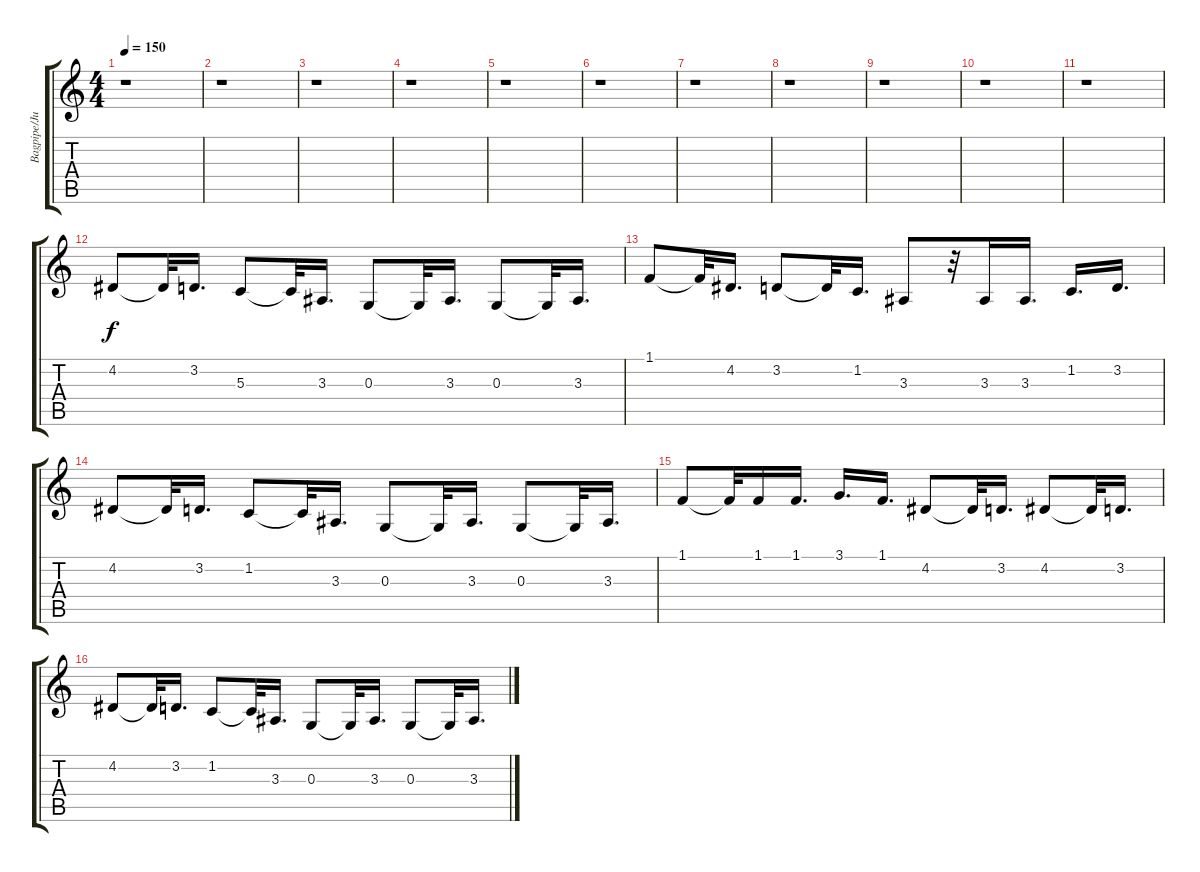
\track ("Bagpipe/Juho" "Bagpipe/Ju") {instrument shanai}
\staff {score tabs}
\tuning (E4 B3 G3 D3 A2 E2) {hide}
\ts (4 4)
\tempo 150
\clef g2
\ks c
r.1{dy f} |
r.1 |
r.1 |
r.1 |
r.1 |
r.1 |
r.1 |
r.1 |
r.1 |
r.1 |
r.1 |
4.2.8 4.2{t}.32 3.2.16{d} 5.3.8 5.3{t}.32 3.3.16{d} 0.3.8 0.3{t}.32 3.3.16{d} 0.3.8 0.3{t}.32 3.3.16{d} |
1.1.8 1.1{t}.32 4.2.16{d} 3.2.8 3.2{t}.32 1.2.16{d} 3.3.8 r.32 3.3.16 3.3.16{d} 1.2.16{d} 3.2.16{d} |
4.2.8 4.2{t}.32 3.2.16{d} 1.2.8 1.2{t}.32 3.3.16{d} 0.3.8 0.3{t}.32 3.3.16{d} 0.3.8 0.3{t}.32 3.3.16{d} |
1.1.8 1.1{t}.32 1.1.16 1.1.16{d} 3.1.16{d} 1.1.16{d} 4.2.8 4.2{t}.32 3.2.16{d} 4.2.8 4.2{t}.32 3.2.16{d} |
4.2.8 4.2{t}.32 3.2.16{d} 1.2.8 1.2{t}.32 3.3.16{d} 0.3.8 0.3{t}.32 3.3.16{d} 0.3.8 0.3{t}.32 3.3.16{d}
